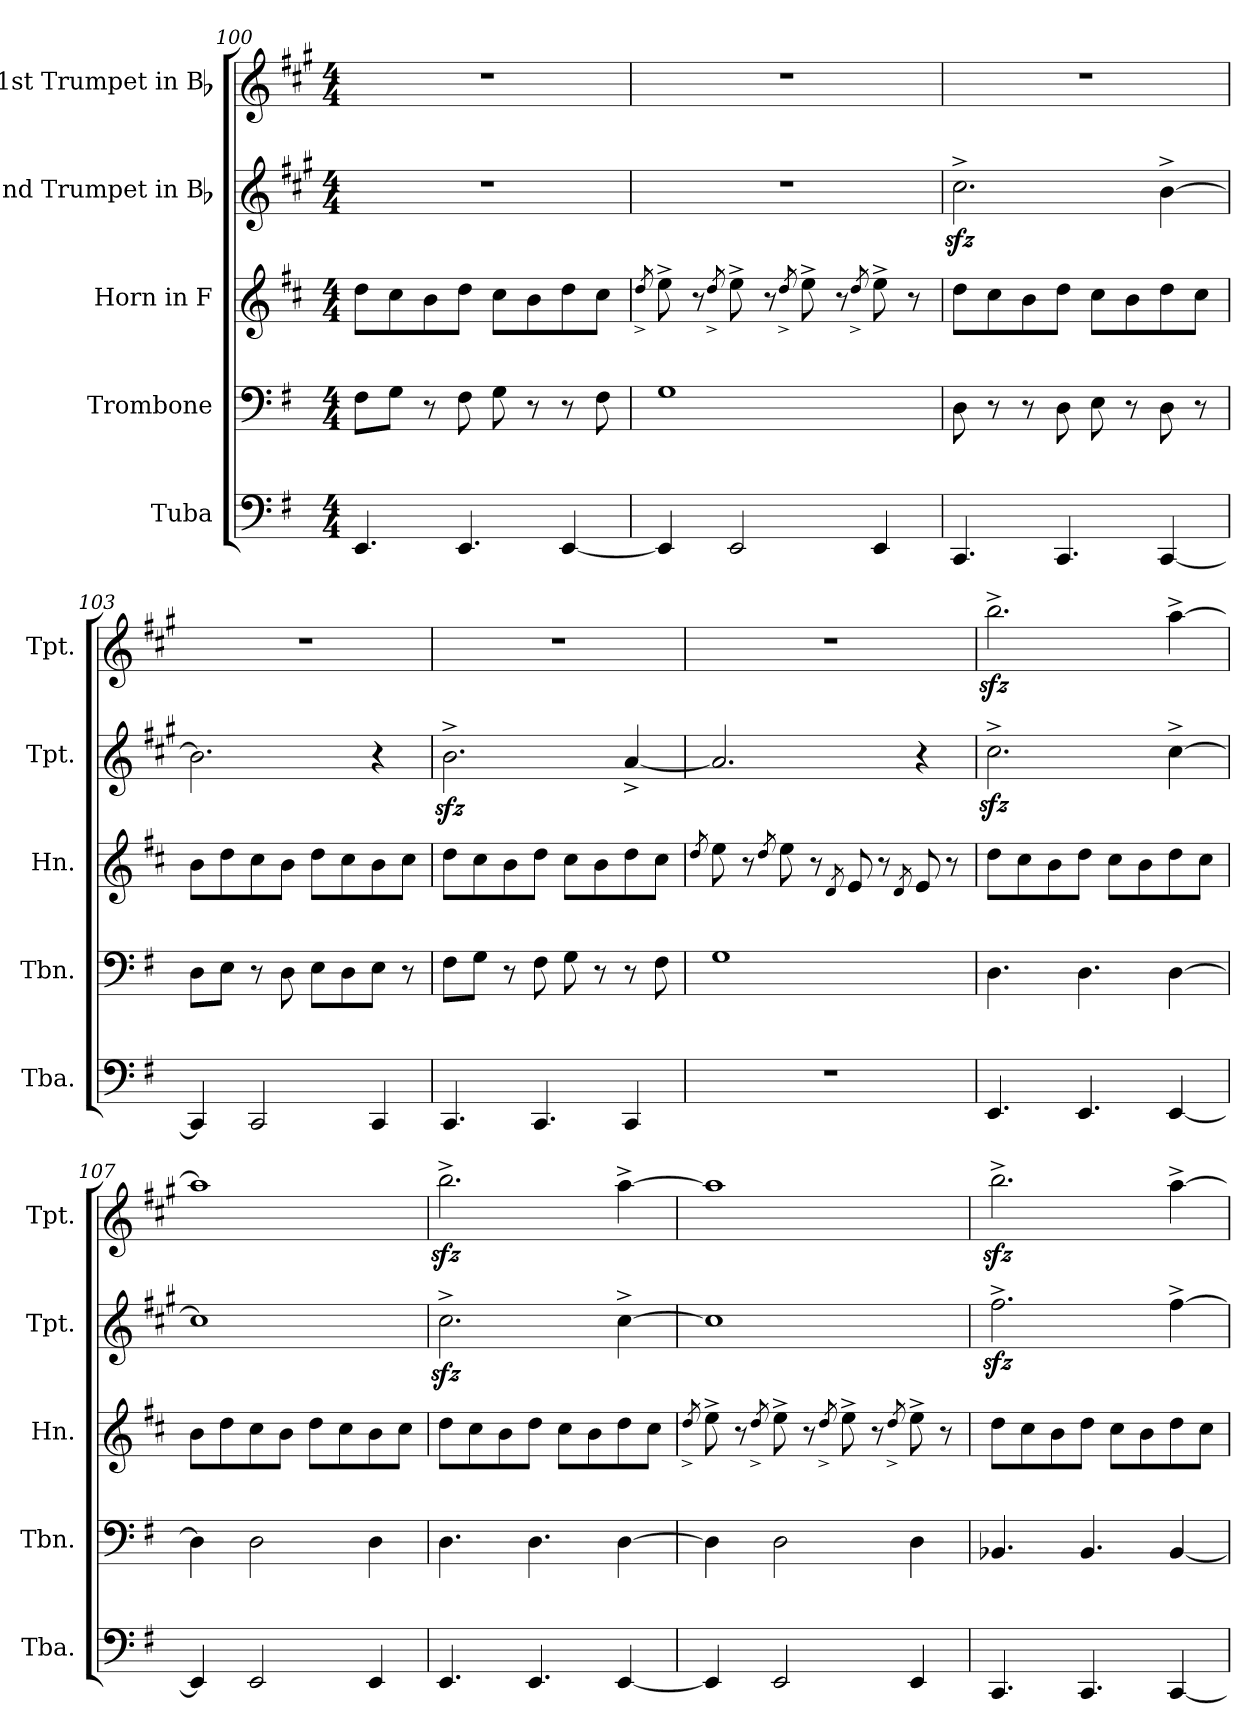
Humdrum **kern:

**kern	**kern	**kern	**kern	**kern
*part5	*part4	*part3	*part2	*part1
*staff5	*staff4	*staff3	*staff2	*staff1
*I"Tuba	*I"Trombone	*I"Horn in F	*I"2nd Trumpet in Bb	*I"1st Trumpet in Bb
*I'Tba.	*I'Tbn.	*I'Hn.	*I'Tpt.	*I'Tpt.
!!LO:PB:g=z
*clefF4	*clefF4	*clefG2	*clefG2	*clefG2
*	*	*ITrd4c7	*ITrd1c2	*ITrd1c2
*k[f#]	*k[f#]	*k[f#]	*k[f#]	*k[f#]
*G:	*G:	*G:	*G:	*G:
*M4/4	*M4/4	*M4/4	*M4/4	*M4/4
=100	=100	=100	=100	=100
4.EE/	8F#\L	8g\L	1r	1r
.	8G\J	8f#\	.	.
.	8r	8e\	.	.
4.EE/	8F#\	8g\J	.	.
.	8G\	8f#\L	.	.
.	8r	8e\	.	.
[4EE/	8r	8g\	.	.
.	8F#\	8f#\J	.	.
=101	=101	=101	=101	=101
.	.	8qg^/	.	.
4EE/]	1G	8a^\	1r	1r
.	.	8r	.	.
.	.	8qg^/	.	.
2EE/	.	8a^\	.	.
.	.	8r	.	.
.	.	8qg^/	.	.
.	.	8a^\	.	.
.	.	8r	.	.
.	.	8qg^/	.	.
4EE/	.	8a^\	.	.
.	.	8r	.	.
=102	=102	=102	=102	=102
4.CC/	8D\	8g\L	2.bzz<^\	1r
.	8r	8f#\	.	.
.	8r	8e\	.	.
4.CC/	8D\	8g\J	.	.
.	8E\	8f#\L	.	.
.	8r	8e\	.	.
[4CC/	8D\	8g\	[4a^\	.
.	8r	8f#\J	.	.
=103	=103	=103	=103	=103
4CC/]	8D\L	8e\L	2.a\]	1r
.	8E\J	8g\	.	.
2CC/	8r	8f#\	.	.
.	8D\	8e\J	.	.
.	8E\L	8g\L	.	.
.	8D\	8f#\	.	.
4CC/	8E\J	8e\	4r	.
.	8r	8f#\J	.	.
=104	=104	=104	=104	=104
4.CC/	8F#\L	8g\L	2.azz<^\	1r
.	8G\J	8f#\	.	.
.	8r	8e\	.	.
4.CC/	8F#\	8g\J	.	.
.	8G\	8f#\L	.	.
.	8r	8e\	.	.
4CC/	8r	8g\	[4g^/	.
.	8F#\	8f#\J	.	.
=105	=105	=105	=105	=105
.	.	8qg/	.	.
1r	1G	8a\	2.g/]	1r
.	.	8r	.	.
.	.	8qg/	.	.
.	.	8a\	.	.
.	.	8r	.	.
.	.	8qG/	.	.
.	.	8A/	.	.
.	.	8r	.	.
.	.	8qG/	.	.
.	.	8A/	4r	.
.	.	8r	.	.
=106	=106	=106	=106	=106
4.EE/	4.D\	8g\L	2.bzz<^\	2.aazz<^\
.	.	8f#\	.	.
.	.	8e\	.	.
4.EE/	4.D\	8g\J	.	.
.	.	8f#\L	.	.
.	.	8e\	.	.
[4EE/	[4D\	8g\	[4b^\	[4gg^\
.	.	8f#\J	.	.
!!LO:LB:g=z
=107	=107	=107	=107	=107
4EE/]	4D\]	8e\L	1b]	1gg]
.	.	8g\	.	.
2EE/	2D\	8f#\	.	.
.	.	8e\J	.	.
.	.	8g\L	.	.
.	.	8f#\	.	.
4EE/	4D\	8e\	.	.
.	.	8f#\J	.	.
=108	=108	=108	=108	=108
4.EE/	4.D\	8g\L	2.bzz<^\	2.aazz<^\
.	.	8f#\	.	.
.	.	8e\	.	.
4.EE/	4.D\	8g\J	.	.
.	.	8f#\L	.	.
.	.	8e\	.	.
[4EE/	[4D\	8g\	[4b^\	[4gg^\
.	.	8f#\J	.	.
=109	=109	=109	=109	=109
.	.	8qg^/	.	.
4EE/]	4D\]	8a^\	1b]	1gg]
.	.	8r	.	.
.	.	8qg^/	.	.
2EE/	2D\	8a^\	.	.
.	.	8r	.	.
.	.	8qg^/	.	.
.	.	8a^\	.	.
.	.	8r	.	.
.	.	8qg^/	.	.
4EE/	4D\	8a^\	.	.
.	.	8r	.	.
=110	=110	=110	=110	=110
4.CC/	4.BB-X/	8g\L	2.eezz<^\	2.aazz<^\
.	.	8f#\	.	.
.	.	8e\	.	.
4.CC/	4.BB-/	8g\J	.	.
.	.	8f#\L	.	.
.	.	8e\	.	.
[4CC/	[4BB-/	8g\	[4ee^\	[4gg^\
.	.	8f#\J	.	.
=	=	=	=	=
*-	*-	*-	*-	*-
